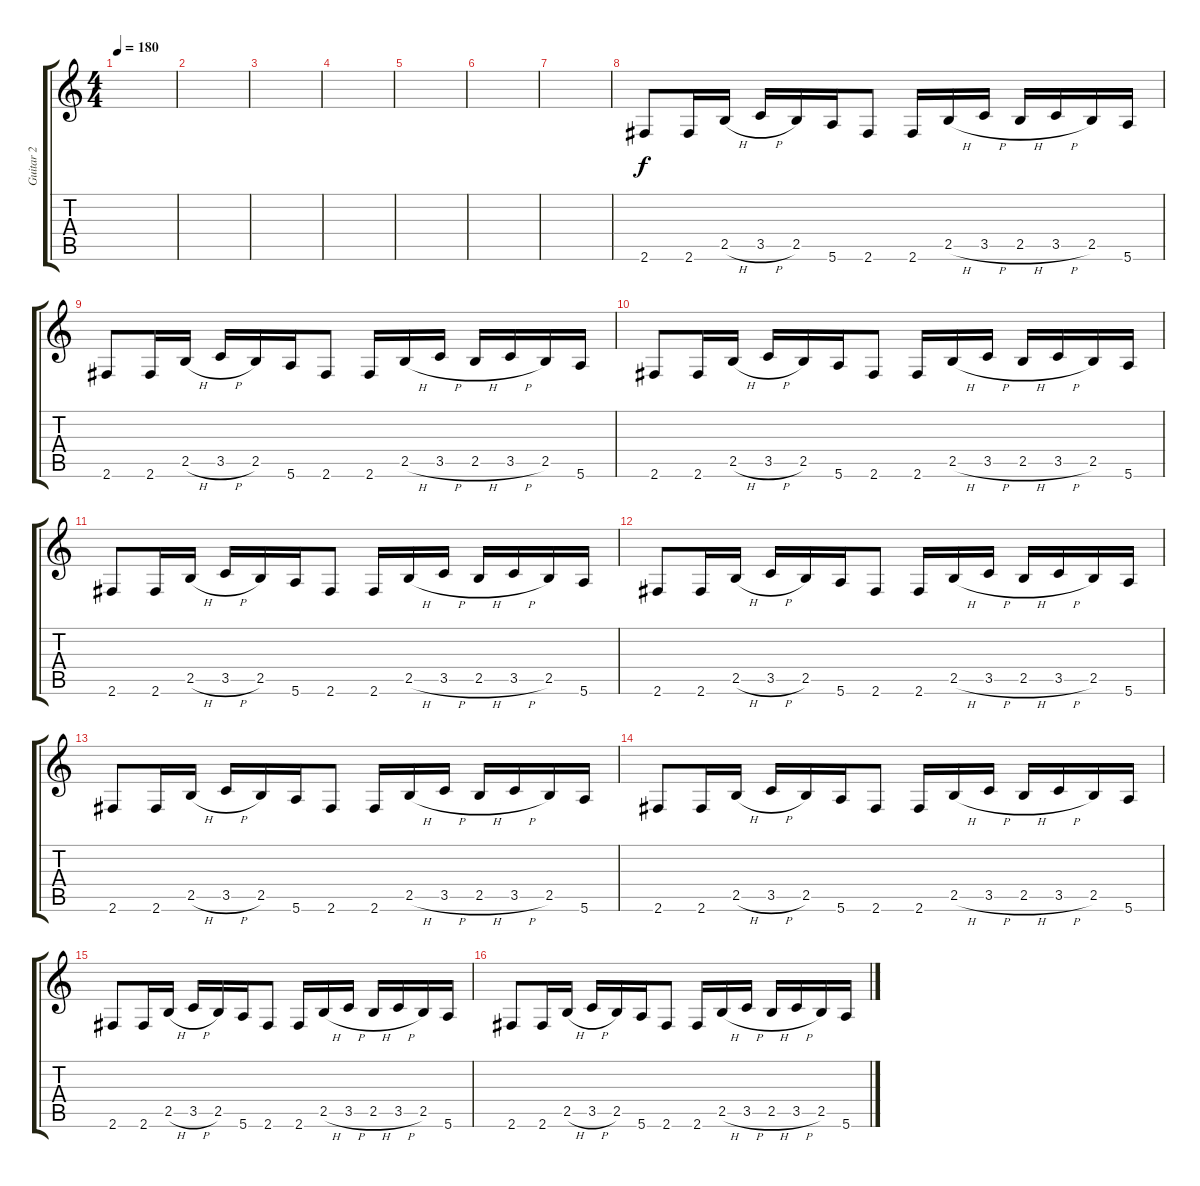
\track ("Guitar 2" "Guitar 2") {instrument distortionguitar}
\staff {score tabs}
\tuning (E4 B3 G3 D3 A2 E2) {hide}
\ts (4 4)
\tempo 180
\clef g2
\ks c
|
|
|
|
|
|
|
2.6.8{volume 12} 2.6.16 2.5{h}.16 3.5{h}.16 2.5.16 5.6.16 2.6.8 2.6.16 2.5{h}.16 3.5{h}.16 2.5{h}.16 3.5{h}.16 2.5.16 5.6.16 |
2.6.8 2.6.16 2.5{h}.16 3.5{h}.16 2.5.16 5.6.16 2.6.8 2.6.16 2.5{h}.16 3.5{h}.16 2.5{h}.16 3.5{h}.16 2.5.16 5.6.16 |
2.6.8 2.6.16 2.5{h}.16 3.5{h}.16 2.5.16 5.6.16 2.6.8 2.6.16 2.5{h}.16 3.5{h}.16 2.5{h}.16 3.5{h}.16 2.5.16 5.6.16 |
2.6.8 2.6.16 2.5{h}.16 3.5{h}.16 2.5.16 5.6.16 2.6.8 2.6.16 2.5{h}.16 3.5{h}.16 2.5{h}.16 3.5{h}.16 2.5.16 5.6.16 |
2.6.8 2.6.16 2.5{h}.16 3.5{h}.16 2.5.16 5.6.16 2.6.8 2.6.16 2.5{h}.16 3.5{h}.16 2.5{h}.16 3.5{h}.16 2.5.16 5.6.16 |
2.6.8 2.6.16 2.5{h}.16 3.5{h}.16 2.5.16 5.6.16 2.6.8 2.6.16 2.5{h}.16 3.5{h}.16 2.5{h}.16 3.5{h}.16 2.5.16 5.6.16 |
2.6.8 2.6.16 2.5{h}.16 3.5{h}.16 2.5.16 5.6.16 2.6.8 2.6.16 2.5{h}.16 3.5{h}.16 2.5{h}.16 3.5{h}.16 2.5.16 5.6.16 |
2.6.8 2.6.16 2.5{h}.16 3.5{h}.16 2.5.16 5.6.16 2.6.8 2.6.16 2.5{h}.16 3.5{h}.16 2.5{h}.16 3.5{h}.16 2.5.16 5.6.16 |
2.6.8 2.6.16 2.5{h}.16 3.5{h}.16 2.5.16 5.6.16 2.6.8 2.6.16 2.5{h}.16 3.5{h}.16 2.5{h}.16 3.5{h}.16 2.5.16 5.6.16
